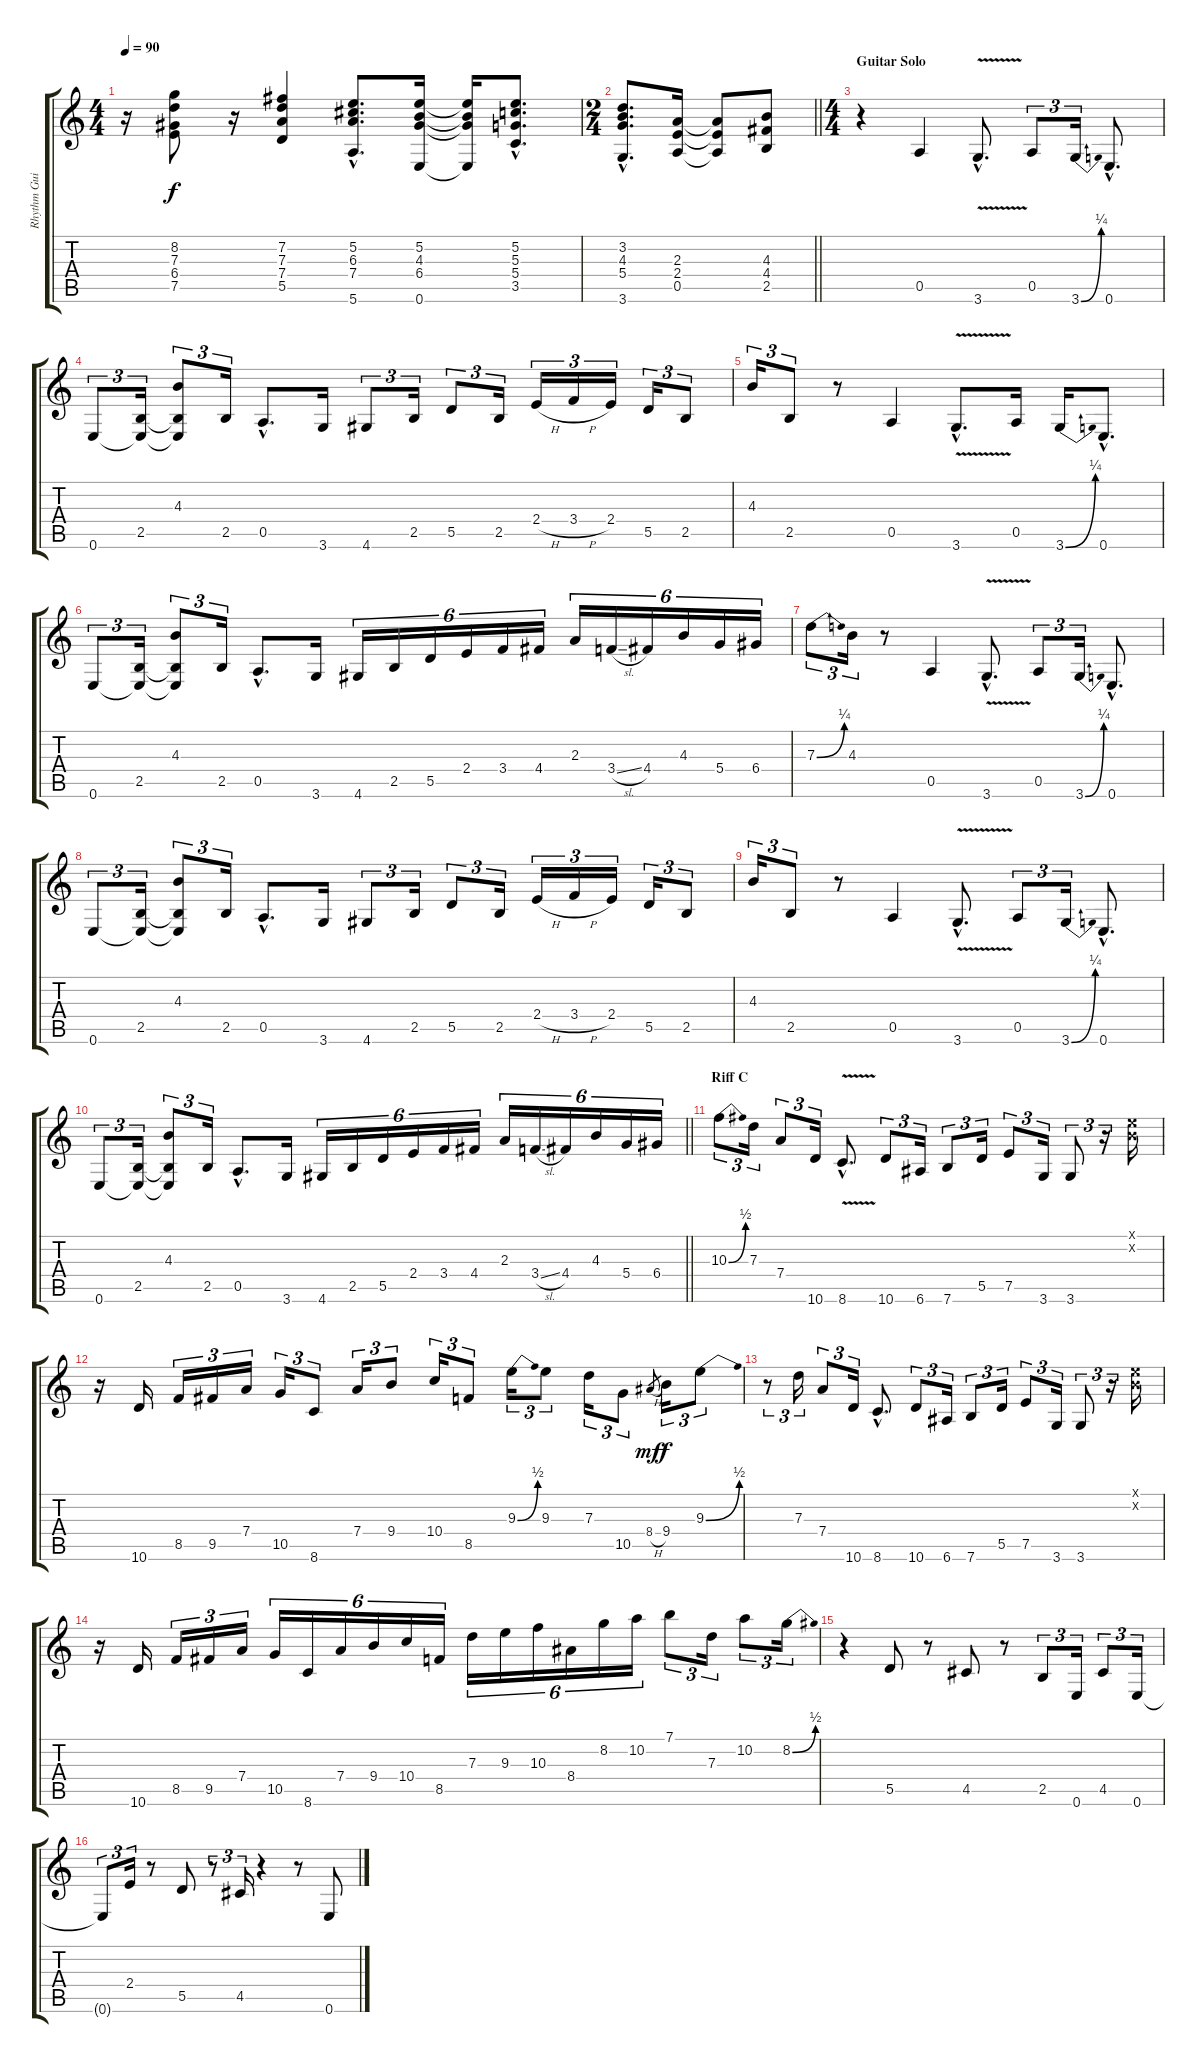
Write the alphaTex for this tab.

\track ("Rhythm Guitar" "Rhythm Gui") {instrument overdrivenguitar}
\staff {score tabs}
\tuning (E4 B3 G3 D3 A2 E2) {hide}
\ts (4 4)
\tempo 90
\clef g2
\ks c
r.16{dy f} (8.2 7.3 6.4 7.5).8 r.16 (7.2 7.3 7.4 5.5).4 (5.2{hac} 6.3{hac} 7.4{hac} 5.6{hac}).8{d} (5.2 4.3 6.4 0.6).16 (5.2{t} 4.3{t} 6.4{t} 0.6{t}).16 (5.2{hac} 5.3{hac} 5.4{hac} 3.5{hac}).8{d} |
\ts (2 4)
\barLineRight lightlight
(3.2{hac} 4.3{hac} 5.4{hac} 3.6{hac}).8{d} (2.3 2.4 0.5).16 (2.3{t} 2.4{t} 0.5{t}).8 (4.3 4.4 2.5).8 |
\ts (4 4)
\section ("" "Guitar Solo")
r.4{volume 14} 0.5.4 3.6{v hac}.8{d} 0.5.8{tu (3 2)} 3.6{be (bend 0 0 60 1)}.16{tu (3 2)} 0.6{hac}.8{d} |
0.6.8{tu (3 2)} (2.5 0.6{t}).16{tu (3 2)} (4.3 2.5{t} 0.6{t}).8{tu (3 2)} 2.5.16{tu (3 2)} 0.5{hac}.8{d} 3.6.16 4.6.8{tu (3 2)} 2.5.16{tu (3 2)} 5.5.8{tu (3 2)} 2.5.16{tu (3 2)} 2.4{h}.16{tu (3 2)} 3.4{h}.16{tu (3 2)} 2.4.16{tu (3 2)} 5.5.16{tu (3 2)} 2.5.8{tu (3 2)} |
4.3.16{tu (3 2)} 2.5.8{tu (3 2)} r.8 0.5.4 3.6{v hac}.8{d} 0.5.16 3.6{be (bend 0 0 60 1)}.16 0.6{hac}.8{d} |
0.6.8{tu (3 2)} (2.5 0.6{t}).16{tu (3 2)} (4.3 2.5{t} 0.6{t}).8{tu (3 2)} 2.5.16{tu (3 2)} 0.5{hac}.8{d} 3.6.16 4.6.16{tu (6 4)} 2.5.16{tu (6 4)} 5.5.16{tu (6 4)} 2.4.16{tu (6 4)} 3.4.16{tu (6 4)} 4.4.16{tu (6 4)} 2.3.16{tu (6 4)} 3.4{sl}.16{tu (6 4)} 4.4.16{tu (6 4)} 4.3.16{tu (6 4)} 5.4.16{tu (6 4)} 6.4.16{tu (6 4)} |
7.3{be (bend 0 0 60 1)}.8{tu (3 2)} 4.3.16{tu (3 2)} r.8 0.5.4 3.6{v hac}.8{d} 0.5.8{tu (3 2)} 3.6{be (bend 0 0 60 1)}.16{tu (3 2)} 0.6{hac}.8{d} |
0.6.8{tu (3 2)} (2.5 0.6{t}).16{tu (3 2)} (4.3 2.5{t} 0.6{t}).8{tu (3 2)} 2.5.16{tu (3 2)} 0.5{hac}.8{d} 3.6.16 4.6.8{tu (3 2)} 2.5.16{tu (3 2)} 5.5.8{tu (3 2)} 2.5.16{tu (3 2)} 2.4{h}.16{tu (3 2)} 3.4{h}.16{tu (3 2)} 2.4.16{tu (3 2)} 5.5.16{tu (3 2)} 2.5.8{tu (3 2)} |
4.3.16{tu (3 2)} 2.5.8{tu (3 2)} r.8 0.5.4 3.6{v hac}.8{d} 0.5.8{tu (3 2)} 3.6{be (bend 0 0 60 1)}.16{tu (3 2)} 0.6{hac}.8{d} |
\barLineRight lightlight
0.6.8{tu (3 2)} (2.5 0.6{t}).16{tu (3 2)} (4.3 2.5{t} 0.6{t}).8{tu (3 2)} 2.5.16{tu (3 2)} 0.5{hac}.8{d} 3.6.16 4.6.16{tu (6 4)} 2.5.16{tu (6 4)} 5.5.16{tu (6 4)} 2.4.16{tu (6 4)} 3.4.16{tu (6 4)} 4.4.16{tu (6 4)} 2.3.16{tu (6 4)} 3.4{sl}.16{tu (6 4)} 4.4.16{tu (6 4)} 4.3.16{tu (6 4)} 5.4.16{tu (6 4)} 6.4.16{tu (6 4)} |
\section ("" "Riff C")
10.3{be (bend 0 0 60 2)}.8{tu (3 2)} 7.3.16{tu (3 2)} 7.4.8{tu (3 2)} 10.6.16{tu (3 2)} 8.6{v hac}.8{d} 10.6.8{tu (3 2)} 6.6.16{tu (3 2)} 7.6.8{tu (3 2)} 5.5.16{tu (3 2)} 7.5.8{tu (3 2)} 3.6.16{tu (3 2)} 3.6.8{tu (3 2)} r.16{tu (3 2)} (0.1{x} 0.2{x}).16 |
r.16 10.6.16 8.5.16{tu (3 2)} 9.5.16{tu (3 2)} 7.4.16{tu (3 2)} 10.5.16{tu (3 2)} 8.6.8{tu (3 2)} 7.4.16{tu (3 2)} 9.4.8{tu (3 2)} 10.4.16{tu (3 2)} 8.5.8{tu (3 2)} 9.3{be (bend 0 0 60 2)}.16{tu (3 2)} 9.3.8{tu (3 2)} 7.3.16{tu (3 2)} 10.5.8{tu (3 2)} 8.4{h}.8{gr dy mf} 9.4.16{tu (3 2) dy f} 9.3{be (bend 0 0 60 2)}.8{tu (3 2)} |
r.8{tu (3 2)} 7.3.16{tu (3 2)} 7.4.8{tu (3 2)} 10.6.16{tu (3 2)} 8.6{hac}.8{d} 10.6.8{tu (3 2)} 6.6.16{tu (3 2)} 7.6.8{tu (3 2)} 5.5.16{tu (3 2)} 7.5.8{tu (3 2)} 3.6.16{tu (3 2)} 3.6.8{tu (3 2)} r.16{tu (3 2)} (0.1{x} 0.2{x}).16 |
r.16 10.6.16 8.5.16{tu (3 2)} 9.5.16{tu (3 2)} 7.4.16{tu (3 2)} 10.5.16{tu (6 4)} 8.6.16{tu (6 4)} 7.4.16{tu (6 4)} 9.4.16{tu (6 4)} 10.4.16{tu (6 4)} 8.5.16{tu (6 4)} 7.3.16{tu (6 4)} 9.3.16{tu (6 4)} 10.3.16{tu (6 4)} 8.4.16{tu (6 4)} 8.2.16{tu (6 4)} 10.2.16{tu (6 4)} 7.1.8{tu (3 2)} 7.3.16{tu (3 2)} 10.2.8{tu (3 2)} 8.2{be (bend 0 0 60 2)}.16{tu (3 2)} |
r.4 5.5.8 r.8 4.5.8 r.8 2.5.8{tu (3 2)} 0.6.16{tu (3 2)} 4.5.8{tu (3 2)} 0.6.16{tu (3 2)} |
0.6{t}.8{tu (3 2)} 2.4.16{tu (3 2)} r.8 5.5.8 r.8{tu (3 2)} 4.5.16{tu (3 2)} r.4 r.8 0.6.8
